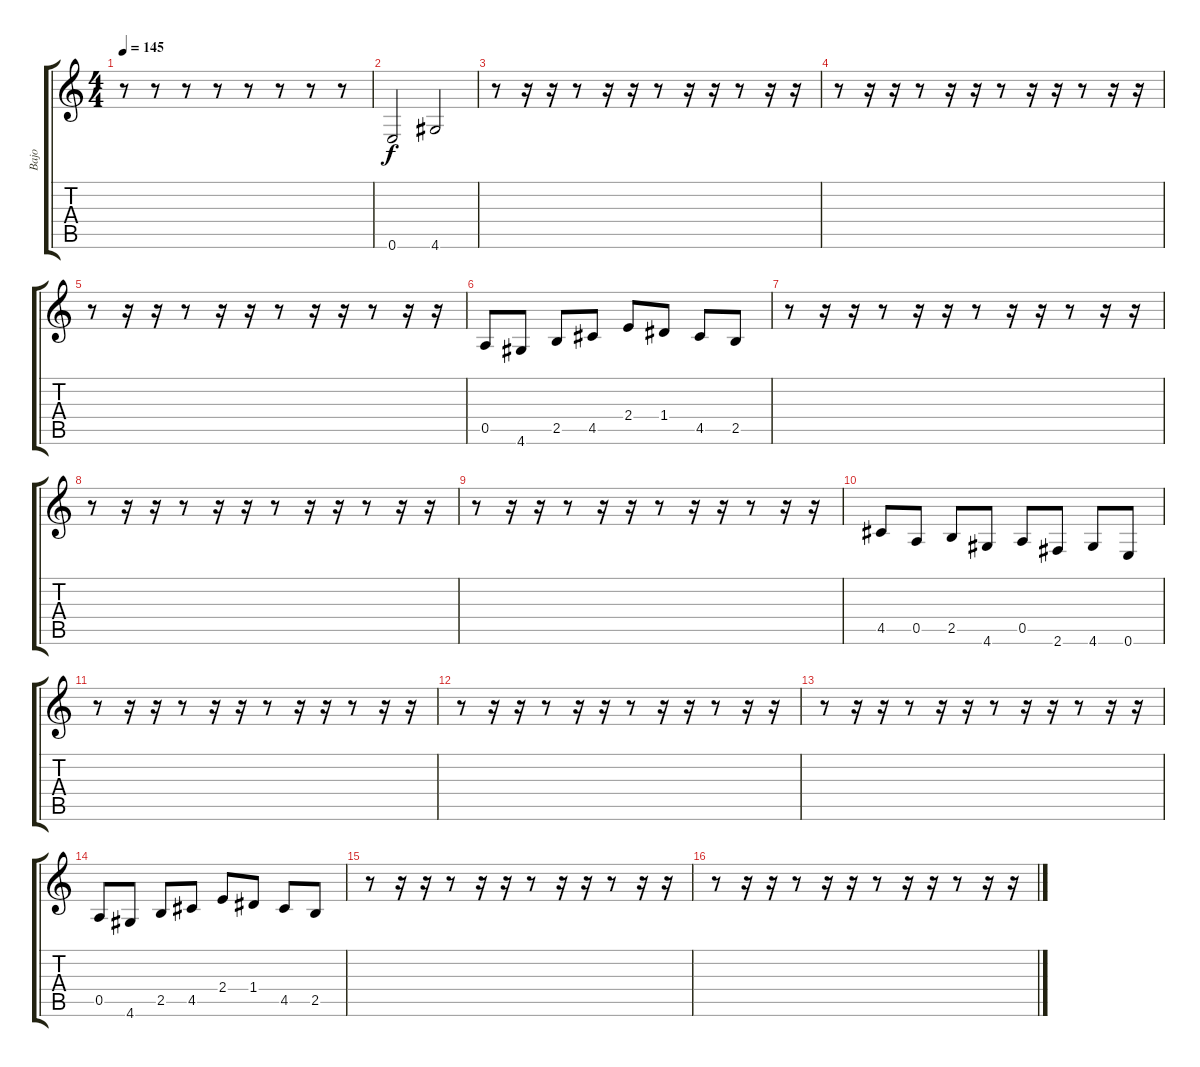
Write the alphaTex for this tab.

\track ("Bajo" "Bajo") {instrument electricbassfinger}
\staff {score tabs}
\tuning (E4 B3 G3 D3 A2 E2) {hide}
\ts (4 4)
\tempo 145
\clef g2
\ks c
r.8{dy f} r.8 r.8 r.8 r.8 r.8 r.8 r.8 |
0.6.2 4.6.2 |
r.8 r.16 r.16 r.8 r.16 r.16 r.8 r.16 r.16 r.8 r.16 r.16 |
r.8 r.16 r.16 r.8 r.16 r.16 r.8 r.16 r.16 r.8 r.16 r.16 |
r.8 r.16 r.16 r.8 r.16 r.16 r.8 r.16 r.16 r.8 r.16 r.16 |
0.5.8 4.6.8 2.5.8 4.5.8 2.4.8 1.4.8 4.5.8 2.5.8 |
r.8 r.16 r.16 r.8 r.16 r.16 r.8 r.16 r.16 r.8 r.16 r.16 |
r.8 r.16 r.16 r.8 r.16 r.16 r.8 r.16 r.16 r.8 r.16 r.16 |
r.8 r.16 r.16 r.8 r.16 r.16 r.8 r.16 r.16 r.8 r.16 r.16 |
4.5.8 0.5.8 2.5.8 4.6.8 0.5.8 2.6.8 4.6.8 0.6.8 |
r.8 r.16 r.16 r.8 r.16 r.16 r.8 r.16 r.16 r.8 r.16 r.16 |
r.8 r.16 r.16 r.8 r.16 r.16 r.8 r.16 r.16 r.8 r.16 r.16 |
r.8 r.16 r.16 r.8 r.16 r.16 r.8 r.16 r.16 r.8 r.16 r.16 |
0.5.8 4.6.8 2.5.8 4.5.8 2.4.8 1.4.8 4.5.8 2.5.8 |
r.8 r.16 r.16 r.8 r.16 r.16 r.8 r.16 r.16 r.8 r.16 r.16 |
r.8 r.16 r.16 r.8 r.16 r.16 r.8 r.16 r.16 r.8 r.16 r.16
